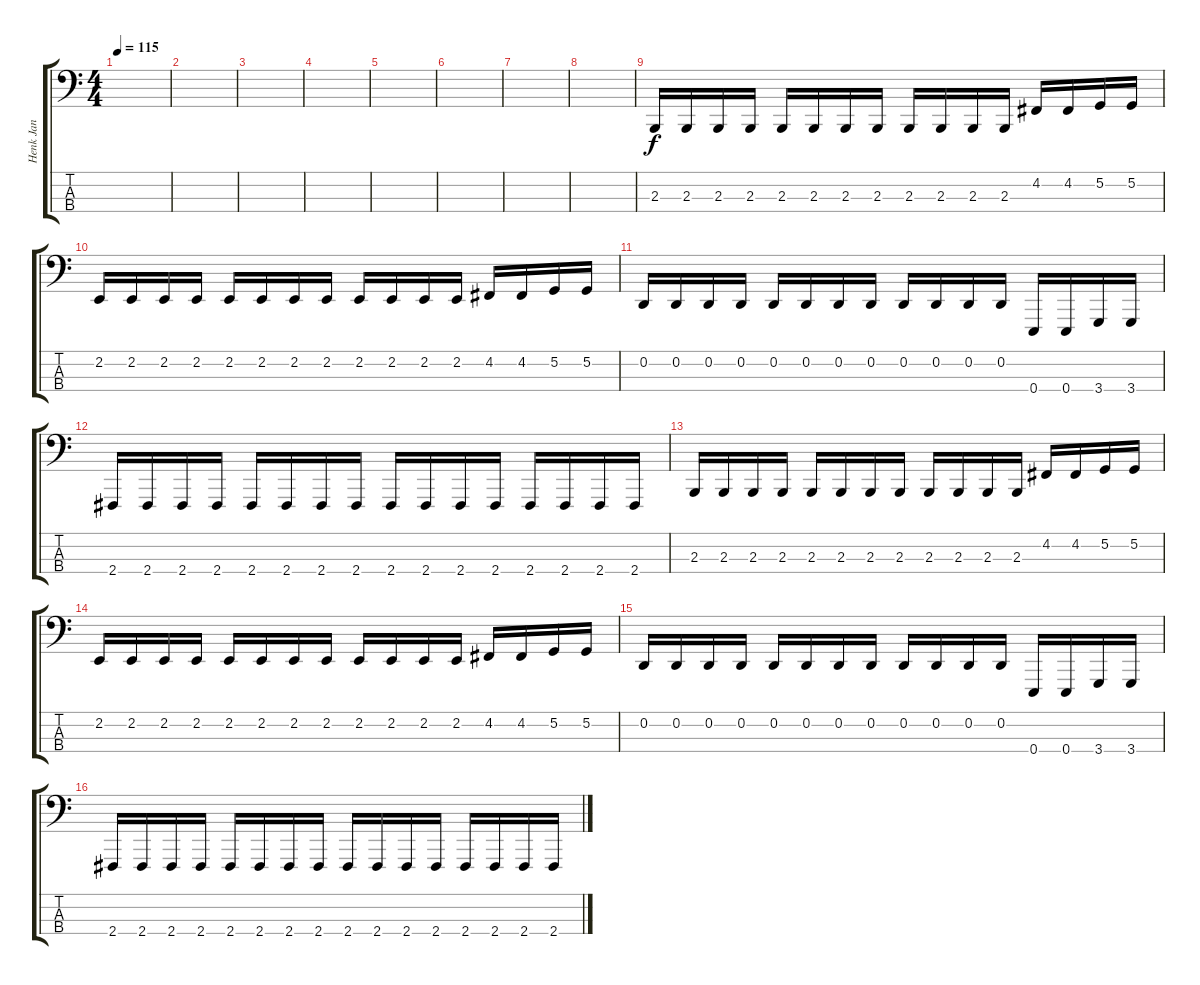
\track ("Henk Jan" "Henk Jan") {instrument lead2sawtooth}
\staff {score tabs}
\tuning (G2 D2 A1 E1) {hide}
\ts (4 4)
\tempo 115
\clef f4
\ks c
|
|
|
|
|
|
|
|
2.3.16{instrument lead2sawtooth} 2.3.16 2.3.16 2.3.16 2.3.16 2.3.16 2.3.16 2.3.16 2.3.16 2.3.16 2.3.16 2.3.16 4.2.16 4.2.16 5.2.16 5.2.16 |
2.2.16 2.2.16 2.2.16 2.2.16 2.2.16 2.2.16 2.2.16 2.2.16 2.2.16 2.2.16 2.2.16 2.2.16 4.2.16 4.2.16 5.2.16 5.2.16 |
0.2.16 0.2.16 0.2.16 0.2.16 0.2.16 0.2.16 0.2.16 0.2.16 0.2.16 0.2.16 0.2.16 0.2.16 0.4.16 0.4.16 3.4.16 3.4.16 |
2.4.16 2.4.16 2.4.16 2.4.16 2.4.16 2.4.16 2.4.16 2.4.16 2.4.16 2.4.16 2.4.16 2.4.16 2.4.16 2.4.16 2.4.16 2.4.16 |
2.3.16 2.3.16 2.3.16 2.3.16 2.3.16 2.3.16 2.3.16 2.3.16 2.3.16 2.3.16 2.3.16 2.3.16 4.2.16 4.2.16 5.2.16 5.2.16 |
2.2.16 2.2.16 2.2.16 2.2.16 2.2.16 2.2.16 2.2.16 2.2.16 2.2.16 2.2.16 2.2.16 2.2.16 4.2.16 4.2.16 5.2.16 5.2.16 |
0.2.16 0.2.16 0.2.16 0.2.16 0.2.16 0.2.16 0.2.16 0.2.16 0.2.16 0.2.16 0.2.16 0.2.16 0.4.16 0.4.16 3.4.16 3.4.16 |
2.4.16 2.4.16 2.4.16 2.4.16 2.4.16 2.4.16 2.4.16 2.4.16 2.4.16 2.4.16 2.4.16 2.4.16 2.4.16 2.4.16 2.4.16 2.4.16
